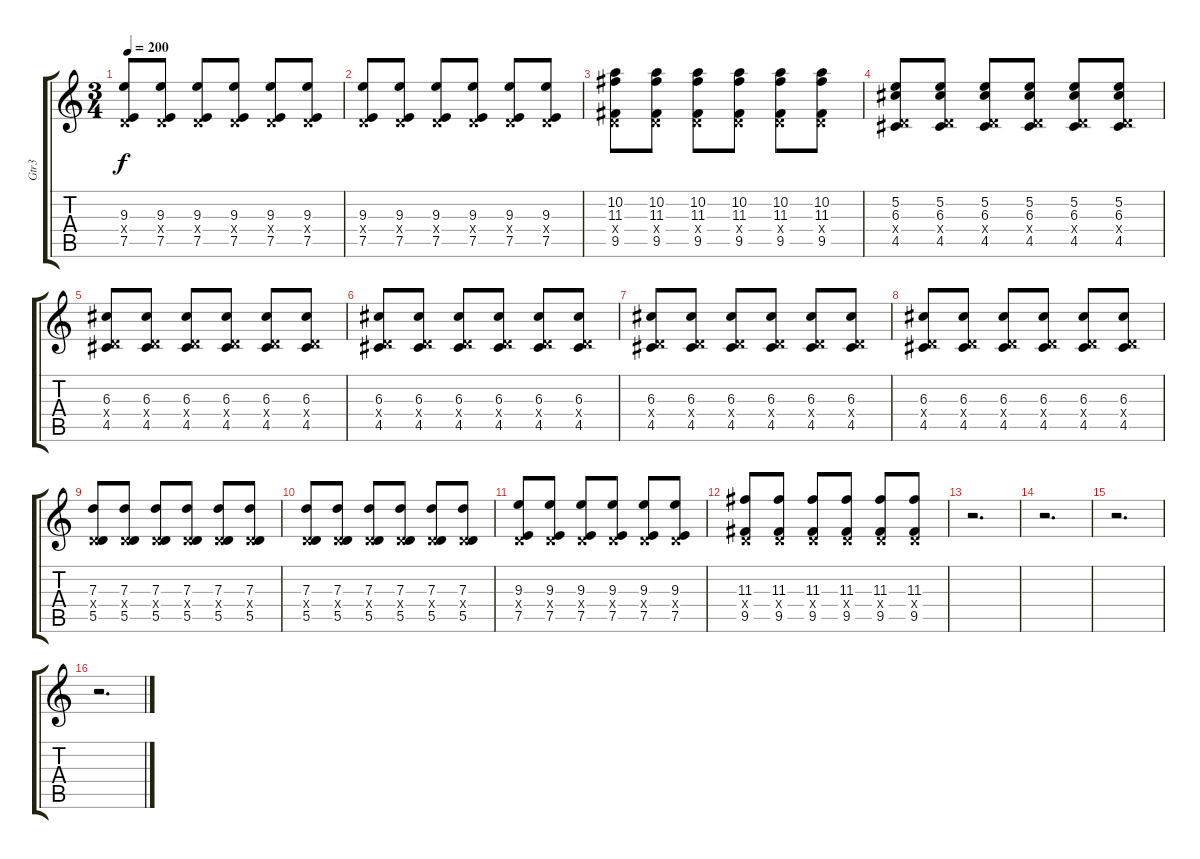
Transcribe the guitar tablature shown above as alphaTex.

\track ("Gtr3" "Gtr3") {instrument electricguitarclean}
\staff {score tabs}
\tuning (E4 B3 G3 D3 A2 D2) {hide}
\ts (3 4)
\tempo 200
\clef g2
\ks c
(9.3 0.4{x} 7.5).8{dy f} (9.3 0.4{x} 7.5).8 (9.3 0.4{x} 7.5).8 (9.3 0.4{x} 7.5).8 (9.3 0.4{x} 7.5).8 (9.3 0.4{x} 7.5).8 |
(9.3 0.4{x} 7.5).8 (9.3 0.4{x} 7.5).8 (9.3 0.4{x} 7.5).8 (9.3 0.4{x} 7.5).8 (9.3 0.4{x} 7.5).8 (9.3 0.4{x} 7.5).8 |
(10.2 11.3 0.4{x} 9.5).8 (10.2 11.3 0.4{x} 9.5).8 (10.2 11.3 0.4{x} 9.5).8 (10.2 11.3 0.4{x} 9.5).8 (10.2 11.3 0.4{x} 9.5).8 (10.2 11.3 0.4{x} 9.5).8 |
(5.2 6.3 0.4{x} 4.5).8 (5.2 6.3 0.4{x} 4.5).8 (5.2 6.3 0.4{x} 4.5).8 (5.2 6.3 0.4{x} 4.5).8 (5.2 6.3 0.4{x} 4.5).8 (5.2 6.3 0.4{x} 4.5).8 |
(6.3 0.4{x} 4.5).8 (6.3 0.4{x} 4.5).8 (6.3 0.4{x} 4.5).8 (6.3 0.4{x} 4.5).8 (6.3 0.4{x} 4.5).8 (6.3 0.4{x} 4.5).8 |
(6.3 0.4{x} 4.5).8 (6.3 0.4{x} 4.5).8 (6.3 0.4{x} 4.5).8 (6.3 0.4{x} 4.5).8 (6.3 0.4{x} 4.5).8 (6.3 0.4{x} 4.5).8 |
(6.3 0.4{x} 4.5).8 (6.3 0.4{x} 4.5).8 (6.3 0.4{x} 4.5).8 (6.3 0.4{x} 4.5).8 (6.3 0.4{x} 4.5).8 (6.3 0.4{x} 4.5).8 |
(6.3 0.4{x} 4.5).8 (6.3 0.4{x} 4.5).8 (6.3 0.4{x} 4.5).8 (6.3 0.4{x} 4.5).8 (6.3 0.4{x} 4.5).8 (6.3 0.4{x} 4.5).8 |
(7.3 0.4{x} 5.5).8 (7.3 0.4{x} 5.5).8 (7.3 0.4{x} 5.5).8 (7.3 0.4{x} 5.5).8 (7.3 0.4{x} 5.5).8 (7.3 0.4{x} 5.5).8 |
(7.3 0.4{x} 5.5).8 (7.3 0.4{x} 5.5).8 (7.3 0.4{x} 5.5).8 (7.3 0.4{x} 5.5).8 (7.3 0.4{x} 5.5).8 (7.3 0.4{x} 5.5).8 |
(9.3 0.4{x} 7.5).8 (9.3 0.4{x} 7.5).8 (9.3 0.4{x} 7.5).8 (9.3 0.4{x} 7.5).8 (9.3 0.4{x} 7.5).8 (9.3 0.4{x} 7.5).8 |
(11.3 0.4{x} 9.5).8 (11.3 0.4{x} 9.5).8 (11.3 0.4{x} 9.5).8 (11.3 0.4{x} 9.5).8 (11.3 0.4{x} 9.5).8 (11.3 0.4{x} 9.5).8 |
r.2{d} |
r.2{d} |
r.2{d} |
r.2{d}
